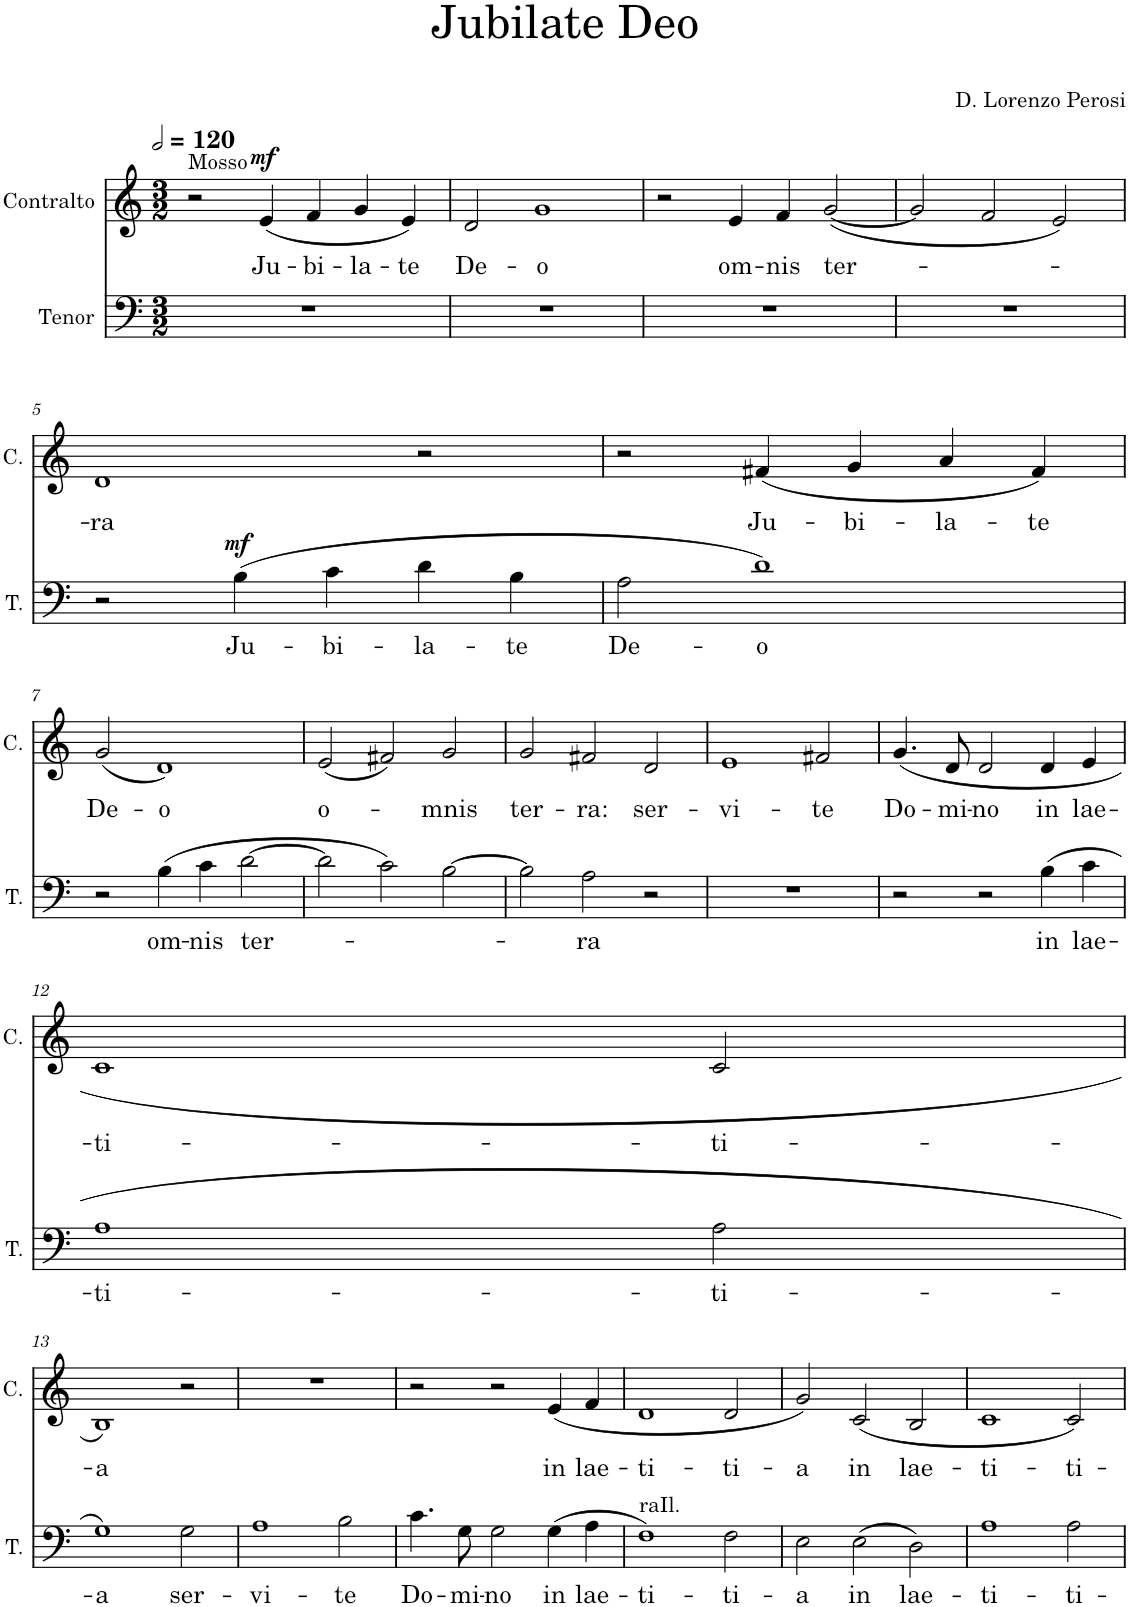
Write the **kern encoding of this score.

**kern	**text	**dynam	**kern	**text	**dynam
*part2	*part2	*part2	*part1	*part1	*part1
*staff2	*staff2	*staff2	*staff1	*staff1	*staff1
*I"Tenor	*	*	*I"Contralto	*	*
*I'T.	*	*	*I'C.	*	*
*clefF4	*	*	*clefG2	*	*
*k[]	*	*	*k[]	*	*
*M3/2	*	*	*M3/2	*	*
*MM240	*	*	*MM240	*	*
=1	=1	=1	=1	=1	=1
!	!	!	!LO:TX:a:t=Mosso	!	!
1.r	.	.	2r	.	.
!	!	!	!	!LO:LY:b	!LO:DY:a
.	.	.	(4e/	Ju-	mf
!	!	!	!	!LO:LY:b	!
.	.	.	4f/	-bi-	.
!	!	!	!	!LO:LY:b	!
.	.	.	4g/	-la-	.
!	!	!	!	!LO:LY:b	!
.	.	.	4e/)	-te	.
=2	=2	=2	=2	=2	=2
!	!	!	!	!LO:LY:b	!
1.r	.	.	2d/	De-	.
!	!	!	!	!LO:LY:b	!
.	.	.	1g	-o	.
=3	=3	=3	=3	=3	=3
1.r	.	.	2r	.	.
!	!	!	!	!LO:LY:b	!
.	.	.	4e/	om-	.
!	!	!	!	!LO:LY:b	!
.	.	.	4f/	-nis	.
!	!	!	!	!LO:LY:b	!
.	.	.	([2g/	ter-	.
=4	=4	=4	=4	=4	=4
1.r	.	.	2g/]	.	.
.	.	.	2f/	.	.
.	.	.	2e/)	.	.
!!LO:LB:g=z
=5	=5	=5	=5	=5	=5
!	!	!	!	!LO:LY:b	!
2r	.	.	1d	-ra	.
!	!LO:LY:b	!LO:DY:a	!	!	!
(4B\	Ju-	mf	.	.	.
!	!LO:LY:b	!	!	!	!
4c\	-bi-	.	.	.	.
!	!LO:LY:b	!	!	!	!
4d\	-la-	.	2r	.	.
!	!LO:LY:b	!	!	!	!
4B\	-te	.	.	.	.
=6	=6	=6	=6	=6	=6
!	!LO:LY:b	!	!	!	!
2A\	De-	.	2r	.	.
!	!LO:LY:b	!	!	!LO:LY:b	!
1d)	-o	.	(4f#X/	Ju-	.
!	!	!	!	!LO:LY:b	!
.	.	.	4g/	-bi-	.
!	!	!	!	!LO:LY:b	!
.	.	.	4a/	-la-	.
!	!	!	!	!LO:LY:b	!
.	.	.	4f#/)	-te	.
!!LO:LB:g=z
=7	=7	=7	=7	=7	=7
!	!	!	!	!LO:LY:b	!
2r	.	.	(2g/	De-	.
!	!LO:LY:b	!	!	!LO:LY:b	!
(4B\	om-	.	1d)	-o	.
!	!LO:LY:b	!	!	!	!
4c\	-nis	.	.	.	.
!	!LO:LY:b	!	!	!	!
[2d\	ter-	.	.	.	.
=8	=8	=8	=8	=8	=8
!	!	!	!	!LO:LY:b	!
2d\]	.	.	(2e/	o-	.
2c\)	.	.	2f#X/)	.	.
!	!	!	!	!LO:LY:b	!
[2B\	.	.	2g/	-mnis	.
=9	=9	=9	=9	=9	=9
!	!	!	!	!LO:LY:b	!
2B\]	.	.	2g/	ter-	.
!	!LO:LY:b	!	!	!LO:LY:b	!
2A\	-ra	.	2f#X/	-ra:	.
!	!	!	!	!LO:LY:b	!
2r	.	.	2d/	ser-	.
=10	=10	=10	=10	=10	=10
!	!	!	!	!LO:LY:b	!
1.r	.	.	1e	-vi-	.
!	!	!	!	!LO:LY:b	!
.	.	.	2f#X/	-te	.
=11	=11	=11	=11	=11	=11
!	!	!	!	!LO:LY:b	!
2r	.	.	(4.g/	Do-	.
!	!	!	!	!LO:LY:b	!
.	.	.	8d/	-mi-	.
!	!	!	!	!LO:LY:b	!
2r	.	.	2d/	-no	.
!	!LO:LY:b	!	!	!LO:LY:b	!
(4B\	in	.	4d/	in	.
!	!LO:LY:b	!	!	!LO:LY:b	!
4c\	lae-	.	4e/	lae-	.
!!LO:LB:g=z
=12	=12	=12	=12	=12	=12
!	!LO:LY:b	!	!	!LO:LY:b	!
1A	-ti-	.	1c	-ti-	.
!	!LO:LY:b	!	!	!LO:LY:b	!
2A\	-ti-	.	2c/	-ti-	.
!!LO:LB:g=z
=13	=13	=13	=13	=13	=13
!	!LO:LY:b	!	!	!LO:LY:b	!
1G)	a	.	1B)	-a	.
!	!LO:LY:b	!	!	!	!
2G\	ser-	.	2r	.	.
=14	=14	=14	=14	=14	=14
!	!LO:LY:b	!	!	!	!
1A	-vi-	.	1.r	.	.
!	!LO:LY:b	!	!	!	!
2B\	-te	.	.	.	.
=15	=15	=15	=15	=15	=15
!	!LO:LY:b	!	!	!	!
4.c\	Do-	.	2r	.	.
!	!LO:LY:b	!	!	!	!
8G\	-mi-	.	.	.	.
!	!LO:LY:b	!	!	!	!
2G\	-no	.	2r	.	.
!	!LO:LY:b	!	!	!LO:LY:b	!
(4G\	in	.	(4e/	in	.
!	!LO:LY:b	!	!	!LO:LY:b	!
4A\	lae-	.	4f/	lae-	.
=16	=16	=16	=16	=16	=16
!LO:TX:a:t=raIl.	!	!	!	!	!
!	!LO:LY:b	!	!	!LO:LY:b	!
1F)	-ti-	.	1d	-ti-	.
!	!LO:LY:b	!	!	!LO:LY:b	!
2F\	-ti-	.	2d/	-ti-	.
=17	=17	=17	=17	=17	=17
!	!LO:LY:b	!	!	!LO:LY:b	!
2E\	-a	.	2g/)	-a	.
!	!LO:LY:b	!	!	!LO:LY:b	!
(2E\	in	.	(2c/	in	.
!	!LO:LY:b	!	!	!LO:LY:b	!
2D\)	lae-	.	2B/	lae-	.
=18	=18	=18	=18	=18	=18
!	!LO:LY:b	!	!	!LO:LY:b	!
1A	-ti-	.	1c	-ti-	.
!	!LO:LY:b	!	!	!LO:LY:b	!
2A\	-ti-	.	2c/)	-ti-	.
=	=	=	=	=	=
*-	*-	*-	*-	*-	*-
